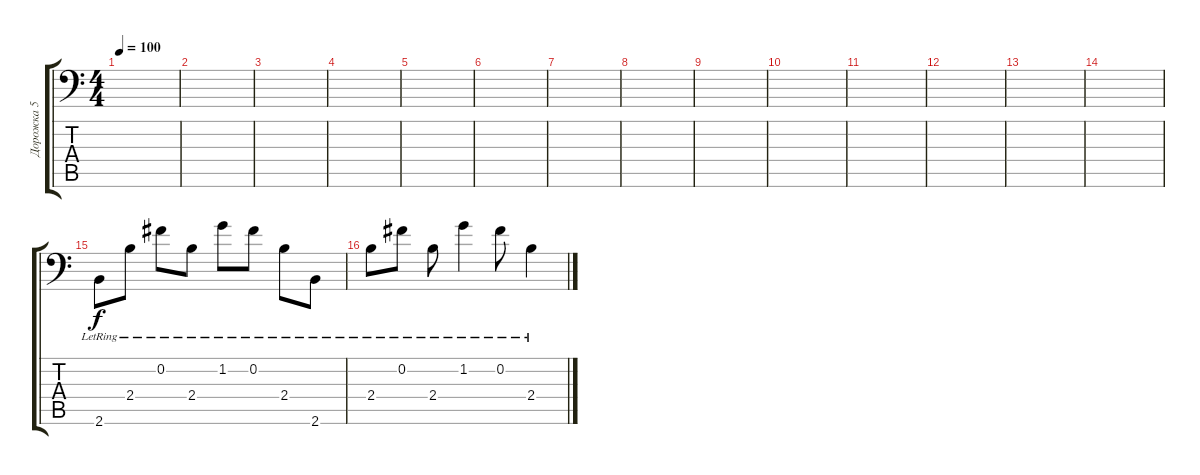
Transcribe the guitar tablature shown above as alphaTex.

\track ("Дорожка 5" "Дорожка 5") {instrument electricguitarclean}
\staff {score tabs}
\tuning (B3 Gb3 D3 A2 E2 A1) {hide}
\ts (4 4)
\tempo 100
\clef f4
\ks c
|
|
|
|
|
|
|
|
|
|
|
|
|
|
2.6{lr}.8 2.4{lr}.8 0.2{lr}.8 2.4{lr}.8 1.2{lr}.8 0.2{lr}.8 2.4{lr}.8 2.6{lr}.8 |
2.4{lr}.8 0.2{lr}.8 2.4{lr}.8 1.2{lr}.4 0.2{lr}.8 2.4{lr}.4
